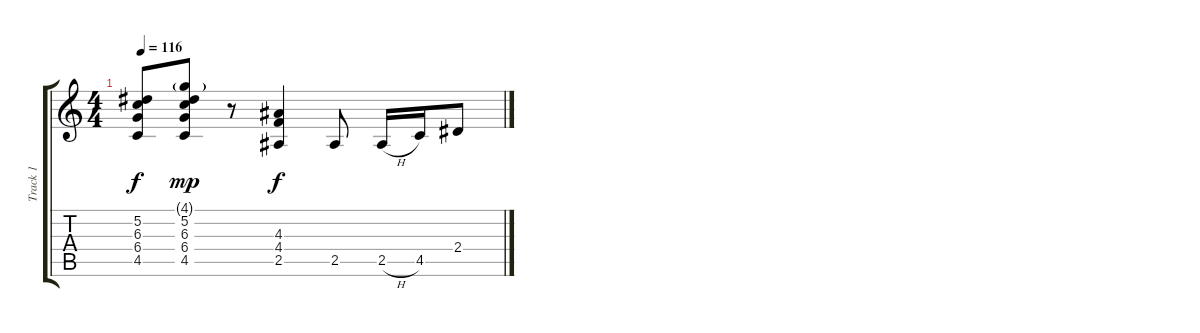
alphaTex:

\track ("Track 1" "Track 1") {instrument overdrivenguitar}
\staff {score tabs}
\tuning (Eb4 Bb3 Gb3 Db3 Ab2 Eb2) {hide}
\ts (4 4)
\tempo 116
\clef g2
\ks c
(5.2{t} 6.3{t} 6.4{t} 4.5{t}).8{dy f} (4.1{g} 5.2 6.3 6.4 4.5).8{dy mp} r.8 (4.3 4.4 2.5).4{dy f} 2.5.8 2.5{h}.16 4.5.16 2.4.8
